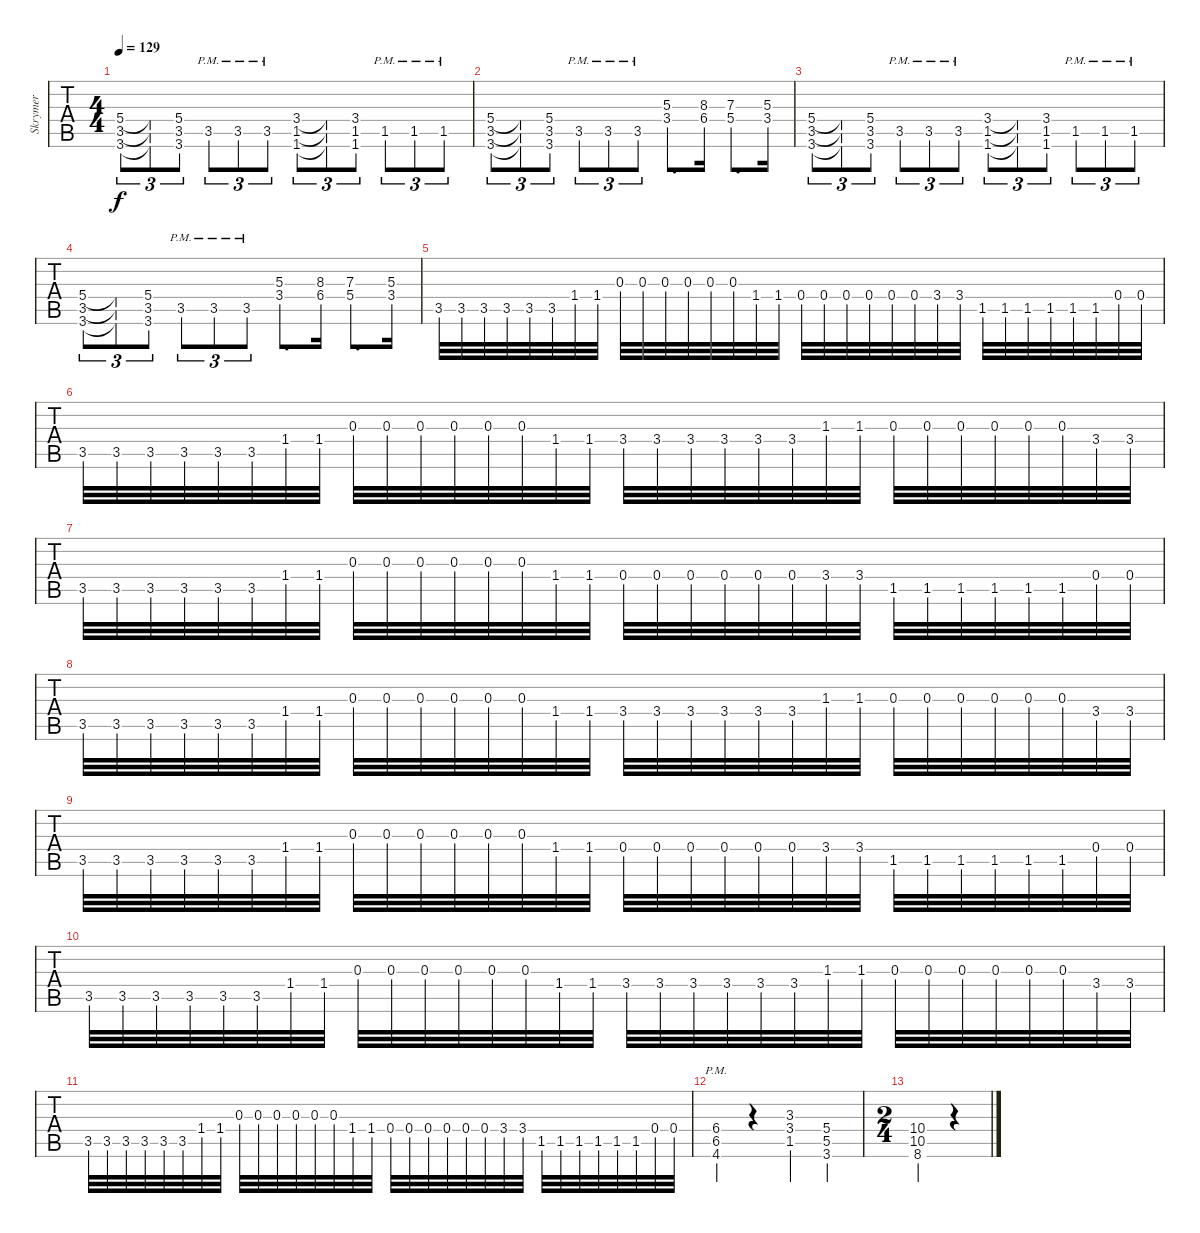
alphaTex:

\track ("Skrymer" "Skrymer") {instrument distortionguitar}
\staff {tabs}
\tuning (E4 B3 G3 D3 A2 E2) {hide}
\ts (4 4)
\tempo 129
\clef g2
\ks c
(5.4 3.5 3.6).8{tu (3 2) dy f} (5.4{t} 3.5{t} 3.6{t}).8{tu (3 2)} (5.4 3.5 3.6).8{tu (3 2)} 3.5{pm}.8{tu (3 2)} 3.5{pm}.8{tu (3 2)} 3.5{pm}.8{tu (3 2)} (3.4 1.5 1.6).8{tu (3 2)} (3.4{t} 1.5{t} 1.6{t}).8{tu (3 2)} (3.4 1.5 1.6).8{tu (3 2)} 1.5{pm}.8{tu (3 2)} 1.5{pm}.8{tu (3 2)} 1.5{pm}.8{tu (3 2)} |
(5.4 3.5 3.6).8{tu (3 2)} (5.4{t} 3.5{t} 3.6{t}).8{tu (3 2)} (5.4 3.5 3.6).8{tu (3 2)} 3.5{pm}.8{tu (3 2)} 3.5{pm}.8{tu (3 2)} 3.5{pm}.8{tu (3 2)} (5.3 3.4).8{d} (8.3 6.4).16 (7.3 5.4).8{d} (5.3 3.4).16 |
(5.4 3.5 3.6).8{tu (3 2)} (5.4{t} 3.5{t} 3.6{t}).8{tu (3 2)} (5.4 3.5 3.6).8{tu (3 2)} 3.5{pm}.8{tu (3 2)} 3.5{pm}.8{tu (3 2)} 3.5{pm}.8{tu (3 2)} (3.4 1.5 1.6).8{tu (3 2)} (3.4{t} 1.5{t} 1.6{t}).8{tu (3 2)} (3.4 1.5 1.6).8{tu (3 2)} 1.5{pm}.8{tu (3 2)} 1.5{pm}.8{tu (3 2)} 1.5{pm}.8{tu (3 2)} |
(5.4 3.5 3.6).8{tu (3 2)} (5.4{t} 3.5{t} 3.6{t}).8{tu (3 2)} (5.4 3.5 3.6).8{tu (3 2)} 3.5{pm}.8{tu (3 2)} 3.5{pm}.8{tu (3 2)} 3.5{pm}.8{tu (3 2)} (5.3 3.4).8{d} (8.3 6.4).16 (7.3 5.4).8{d} (5.3 3.4).16 |
3.5.32{volume 12} 3.5.32 3.5.32 3.5.32 3.5.32 3.5.32 1.4.32 1.4.32 0.3.32 0.3.32 0.3.32 0.3.32 0.3.32 0.3.32 1.4.32 1.4.32 0.4.32 0.4.32 0.4.32 0.4.32 0.4.32 0.4.32 3.4.32 3.4.32 1.5.32 1.5.32 1.5.32 1.5.32 1.5.32 1.5.32 0.4.32 0.4.32 |
3.5.32 3.5.32 3.5.32 3.5.32 3.5.32 3.5.32 1.4.32 1.4.32 0.3.32 0.3.32 0.3.32 0.3.32 0.3.32 0.3.32 1.4.32 1.4.32 3.4.32 3.4.32 3.4.32 3.4.32 3.4.32 3.4.32 1.3.32 1.3.32 0.3.32 0.3.32 0.3.32 0.3.32 0.3.32 0.3.32 3.4.32 3.4.32 |
3.5.32 3.5.32 3.5.32 3.5.32 3.5.32 3.5.32 1.4.32 1.4.32 0.3.32 0.3.32 0.3.32 0.3.32 0.3.32 0.3.32 1.4.32 1.4.32 0.4.32 0.4.32 0.4.32 0.4.32 0.4.32 0.4.32 3.4.32 3.4.32 1.5.32 1.5.32 1.5.32 1.5.32 1.5.32 1.5.32 0.4.32 0.4.32 |
3.5.32 3.5.32 3.5.32 3.5.32 3.5.32 3.5.32 1.4.32 1.4.32 0.3.32 0.3.32 0.3.32 0.3.32 0.3.32 0.3.32 1.4.32 1.4.32 3.4.32 3.4.32 3.4.32 3.4.32 3.4.32 3.4.32 1.3.32 1.3.32 0.3.32 0.3.32 0.3.32 0.3.32 0.3.32 0.3.32 3.4.32 3.4.32 |
3.5.32 3.5.32 3.5.32 3.5.32 3.5.32 3.5.32 1.4.32 1.4.32 0.3.32 0.3.32 0.3.32 0.3.32 0.3.32 0.3.32 1.4.32 1.4.32 0.4.32 0.4.32 0.4.32 0.4.32 0.4.32 0.4.32 3.4.32 3.4.32 1.5.32 1.5.32 1.5.32 1.5.32 1.5.32 1.5.32 0.4.32 0.4.32 |
3.5.32 3.5.32 3.5.32 3.5.32 3.5.32 3.5.32 1.4.32 1.4.32 0.3.32 0.3.32 0.3.32 0.3.32 0.3.32 0.3.32 1.4.32 1.4.32 3.4.32 3.4.32 3.4.32 3.4.32 3.4.32 3.4.32 1.3.32 1.3.32 0.3.32 0.3.32 0.3.32 0.3.32 0.3.32 0.3.32 3.4.32 3.4.32 |
3.5.32 3.5.32 3.5.32 3.5.32 3.5.32 3.5.32 1.4.32 1.4.32 0.3.32 0.3.32 0.3.32 0.3.32 0.3.32 0.3.32 1.4.32 1.4.32 0.4.32 0.4.32 0.4.32 0.4.32 0.4.32 0.4.32 3.4.32 3.4.32 1.5.32 1.5.32 1.5.32 1.5.32 1.5.32 1.5.32 0.4.32 0.4.32 |
(6.4{pm} 6.5{pm} 4.6{pm}).4{volume 12} r.4 (3.3 3.4 1.5).4 (5.4 5.5 3.6).4 |
\ts (2 4)
(10.4 10.5 8.6).4 r.4
